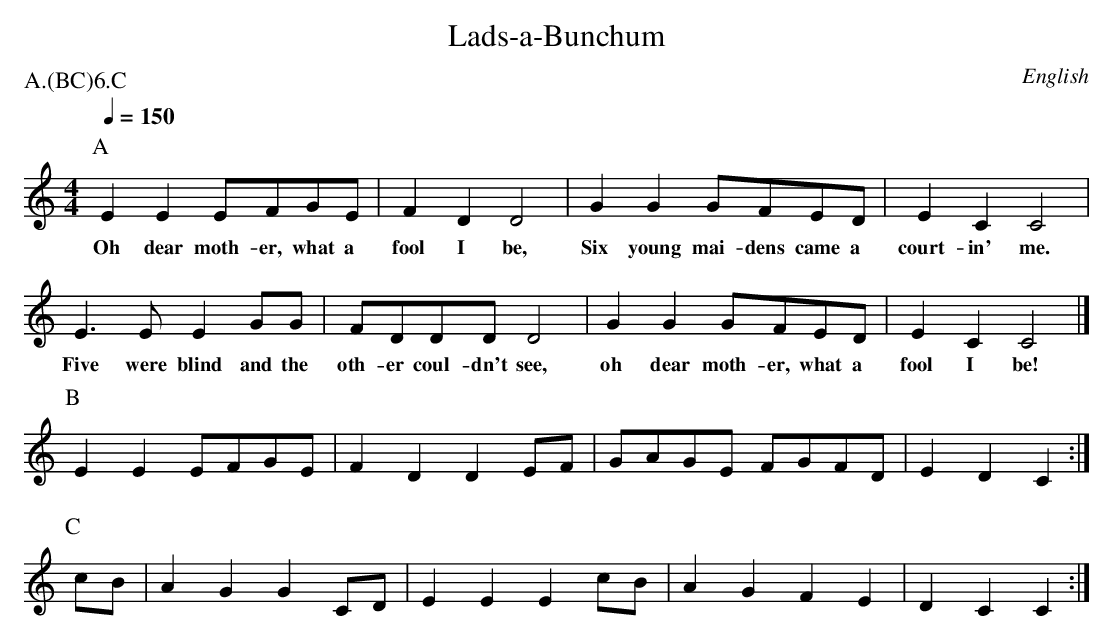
X:1
T:Lads-a-Bunchum
M:4/4
O:English
P:A.(BC)6.C
K:Cmaj clef=treble
Q:1/4=150
P:A
E2 E2 EFGE | F2 D2 D4 |\
w:Oh dear  moth-er, what a  fool I be,
G2 G2 GFED | E2 C2 C4 |
w:Six  young mai-dens came a  court-in'      me.
E2>E2 E2 GG | FDDD D4 |\
w:Five were  blind and the   oth-er coul-dn't see,
G2 G2 GFED | E2 C2 C4 |]
w:oh   dear  moth-er, what a     fool I  be!
P:B
E2 E2 EFGE | F2 D2 D2 EF |\
GAGE FGFD | E2 D2 C2 :|
P:C
cB | A2 G2 G2 CD | E2 E2 E2 cB | A2 G2 F2 E2 |\
D2 C2 C2 :|
